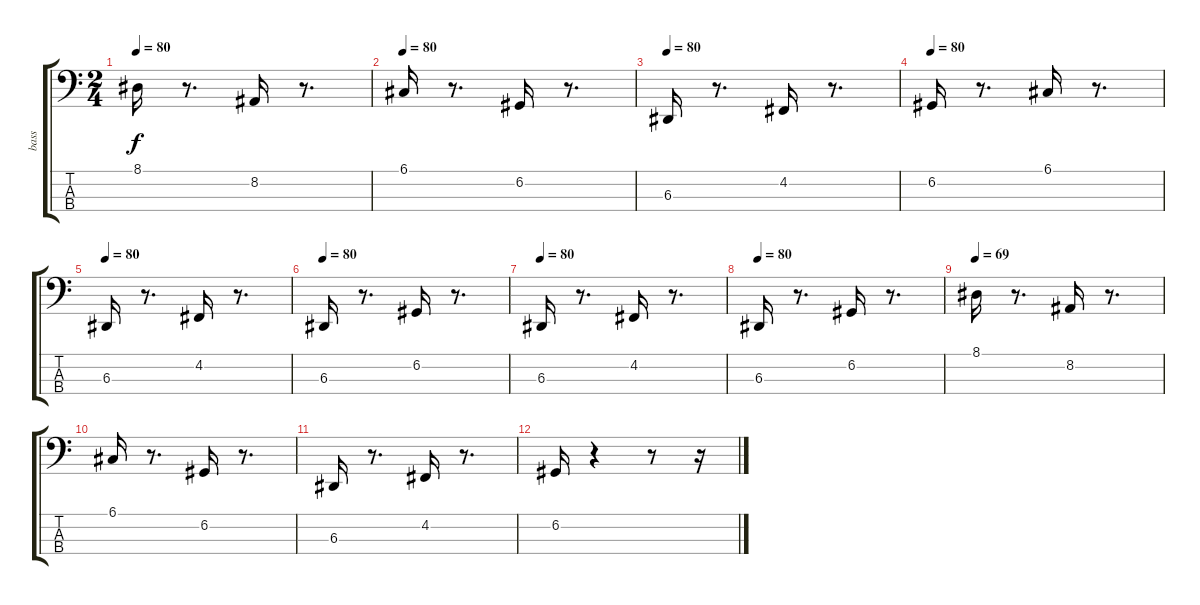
\track ("bass" "bass") {instrument pizzicatostrings}
\staff {score tabs}
\tuning (G2 D2 A1 E1) {hide}
\ts (2 4)
\tempo 80
\clef f4
\ks c
8.1.16{dy f} r.8{d} 8.2.16 r.8{d} |
\tempo 80
6.1.16 r.8{d} 6.2.16 r.8{d} |
\tempo 80
6.3.16 r.8{d} 4.2.16 r.8{d} |
\tempo 80
6.2.16 r.8{d} 6.1.16 r.8{d} |
\tempo 80
6.3.16 r.8{d} 4.2.16 r.8{d} |
\tempo 80
6.3.16 r.8{d} 6.2.16 r.8{d} |
\tempo 80
6.3.16 r.8{d} 4.2.16 r.8{d} |
\tempo 80
6.3.16 r.8{d} 6.2.16 r.8{d} |
\tempo 69
8.1.16 r.8{d} 8.2.16 r.8{d} |
6.1.16 r.8{d} 6.2.16 r.8{d} |
6.3.16 r.8{d} 4.2.16 r.8{d} |
6.2.16 r.4 r.8 r.16
